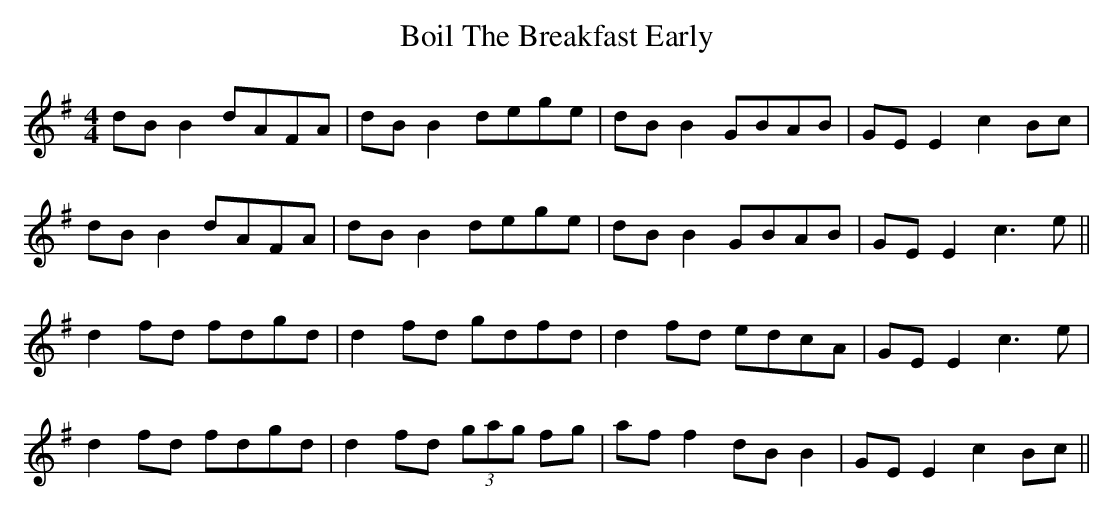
X:1
T: Boil The Breakfast Early
M: 4/4
L: 1/8
K: Gmaj
dBB2 dAFA|dBB2 dege|dBB2 GBAB|GEE2 c2Bc|
dBB2 dAFA|dBB2 dege|dBB2 GBAB|GEE2 c3e||
d2fd fdgd|d2fd gdfd|d2fd edcA|GEE2 c3e|
d2fd fdgd|d2fd (3gag fg|aff2 dBB2|GEE2 c2Bc||
